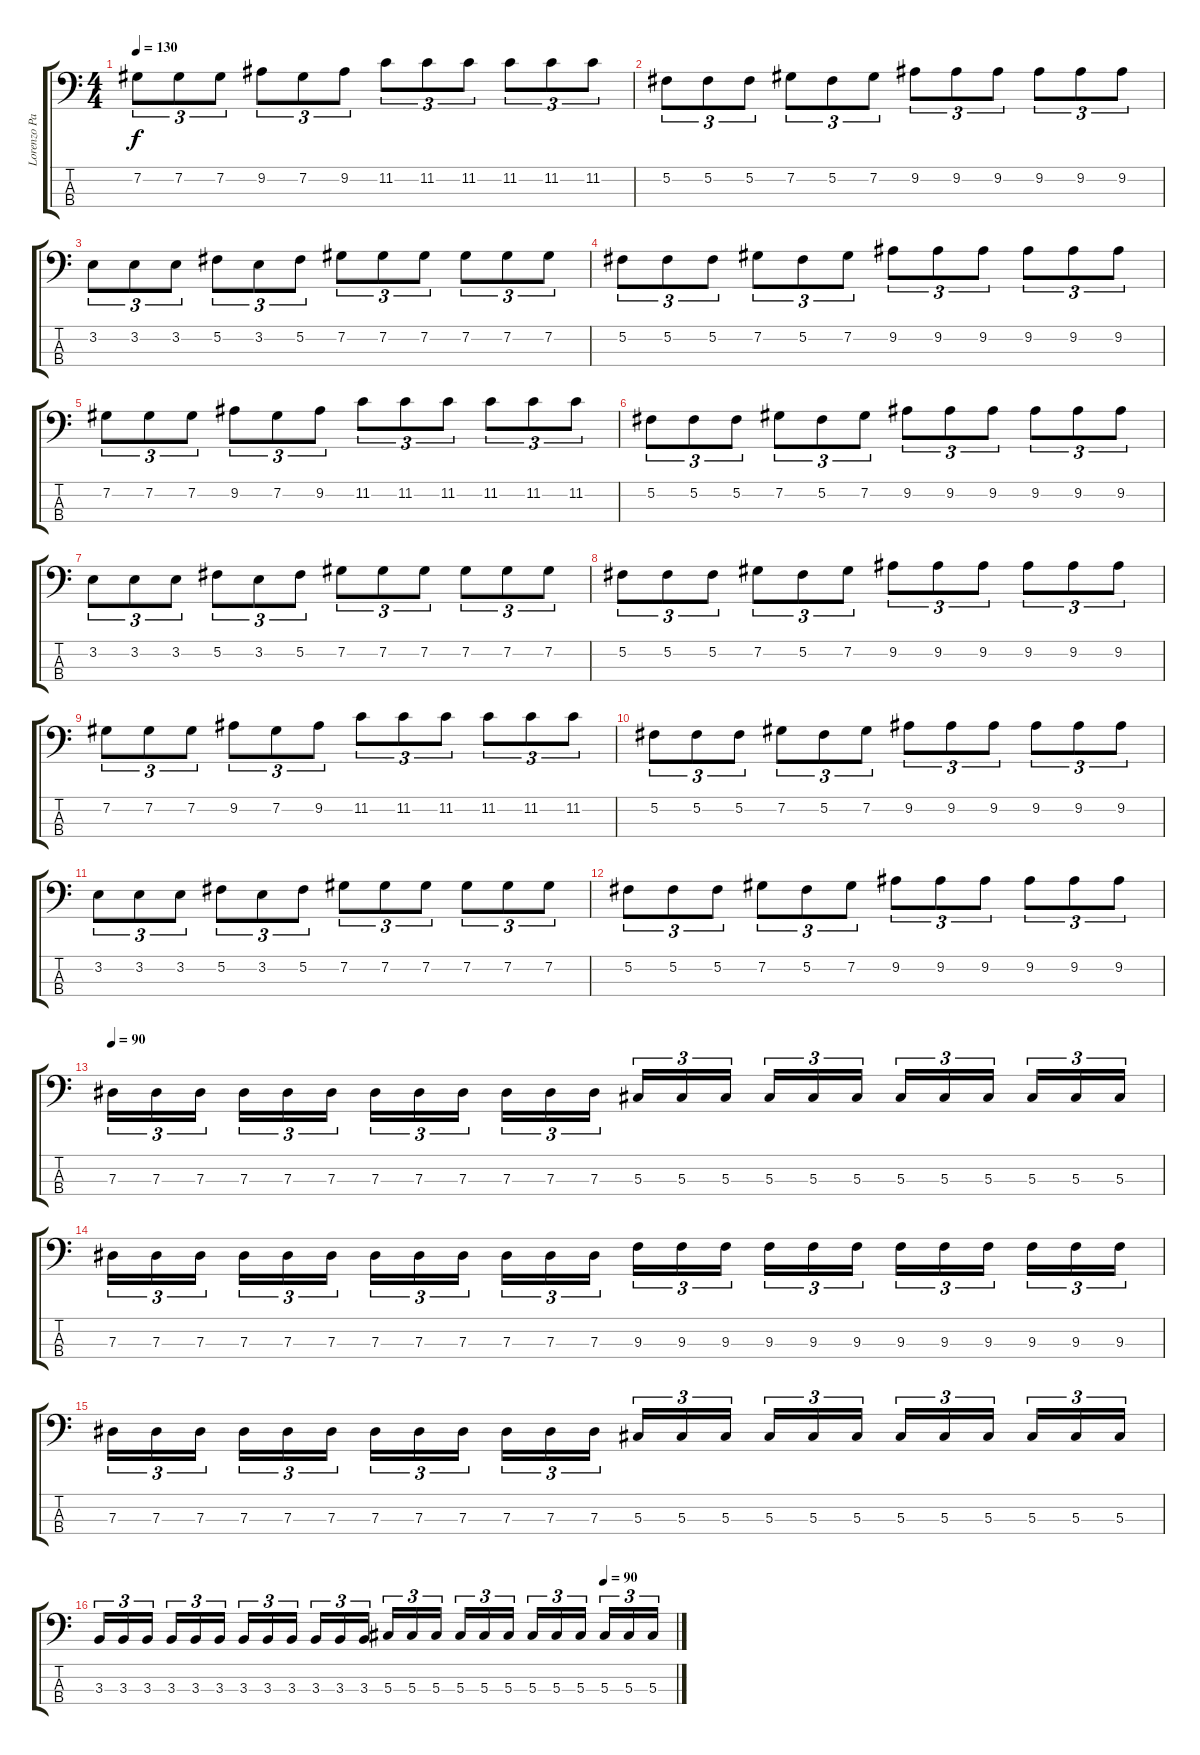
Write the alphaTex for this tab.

\track ("Lorenzo Partida" "Lorenzo Pa") {instrument electricbasspick}
\staff {score tabs}
\tuning (Gb2 Db2 Ab1 Eb1) {hide}
\ts (4 4)
\tempo 130
\clef f4
\ks c
7.2.8{tu (3 2) dy f} 7.2.8{tu (3 2)} 7.2.8{tu (3 2)} 9.2.8{tu (3 2)} 7.2.8{tu (3 2)} 9.2.8{tu (3 2)} 11.2.8{tu (3 2)} 11.2.8{tu (3 2)} 11.2.8{tu (3 2)} 11.2.8{tu (3 2)} 11.2.8{tu (3 2)} 11.2.8{tu (3 2)} |
5.2.8{tu (3 2)} 5.2.8{tu (3 2)} 5.2.8{tu (3 2)} 7.2.8{tu (3 2)} 5.2.8{tu (3 2)} 7.2.8{tu (3 2)} 9.2.8{tu (3 2)} 9.2.8{tu (3 2)} 9.2.8{tu (3 2)} 9.2.8{tu (3 2)} 9.2.8{tu (3 2)} 9.2.8{tu (3 2)} |
3.2.8{tu (3 2)} 3.2.8{tu (3 2)} 3.2.8{tu (3 2)} 5.2.8{tu (3 2)} 3.2.8{tu (3 2)} 5.2.8{tu (3 2)} 7.2.8{tu (3 2)} 7.2.8{tu (3 2)} 7.2.8{tu (3 2)} 7.2.8{tu (3 2)} 7.2.8{tu (3 2)} 7.2.8{tu (3 2)} |
5.2.8{tu (3 2)} 5.2.8{tu (3 2)} 5.2.8{tu (3 2)} 7.2.8{tu (3 2)} 5.2.8{tu (3 2)} 7.2.8{tu (3 2)} 9.2.8{tu (3 2)} 9.2.8{tu (3 2)} 9.2.8{tu (3 2)} 9.2.8{tu (3 2)} 9.2.8{tu (3 2)} 9.2.8{tu (3 2)} |
7.2.8{tu (3 2)} 7.2.8{tu (3 2)} 7.2.8{tu (3 2)} 9.2.8{tu (3 2)} 7.2.8{tu (3 2)} 9.2.8{tu (3 2)} 11.2.8{tu (3 2)} 11.2.8{tu (3 2)} 11.2.8{tu (3 2)} 11.2.8{tu (3 2)} 11.2.8{tu (3 2)} 11.2.8{tu (3 2)} |
5.2.8{tu (3 2)} 5.2.8{tu (3 2)} 5.2.8{tu (3 2)} 7.2.8{tu (3 2)} 5.2.8{tu (3 2)} 7.2.8{tu (3 2)} 9.2.8{tu (3 2)} 9.2.8{tu (3 2)} 9.2.8{tu (3 2)} 9.2.8{tu (3 2)} 9.2.8{tu (3 2)} 9.2.8{tu (3 2)} |
3.2.8{tu (3 2)} 3.2.8{tu (3 2)} 3.2.8{tu (3 2)} 5.2.8{tu (3 2)} 3.2.8{tu (3 2)} 5.2.8{tu (3 2)} 7.2.8{tu (3 2)} 7.2.8{tu (3 2)} 7.2.8{tu (3 2)} 7.2.8{tu (3 2)} 7.2.8{tu (3 2)} 7.2.8{tu (3 2)} |
5.2.8{tu (3 2)} 5.2.8{tu (3 2)} 5.2.8{tu (3 2)} 7.2.8{tu (3 2)} 5.2.8{tu (3 2)} 7.2.8{tu (3 2)} 9.2.8{tu (3 2)} 9.2.8{tu (3 2)} 9.2.8{tu (3 2)} 9.2.8{tu (3 2)} 9.2.8{tu (3 2)} 9.2.8{tu (3 2)} |
7.2.8{tu (3 2)} 7.2.8{tu (3 2)} 7.2.8{tu (3 2)} 9.2.8{tu (3 2)} 7.2.8{tu (3 2)} 9.2.8{tu (3 2)} 11.2.8{tu (3 2)} 11.2.8{tu (3 2)} 11.2.8{tu (3 2)} 11.2.8{tu (3 2)} 11.2.8{tu (3 2)} 11.2.8{tu (3 2)} |
5.2.8{tu (3 2)} 5.2.8{tu (3 2)} 5.2.8{tu (3 2)} 7.2.8{tu (3 2)} 5.2.8{tu (3 2)} 7.2.8{tu (3 2)} 9.2.8{tu (3 2)} 9.2.8{tu (3 2)} 9.2.8{tu (3 2)} 9.2.8{tu (3 2)} 9.2.8{tu (3 2)} 9.2.8{tu (3 2)} |
3.2.8{tu (3 2)} 3.2.8{tu (3 2)} 3.2.8{tu (3 2)} 5.2.8{tu (3 2)} 3.2.8{tu (3 2)} 5.2.8{tu (3 2)} 7.2.8{tu (3 2)} 7.2.8{tu (3 2)} 7.2.8{tu (3 2)} 7.2.8{tu (3 2)} 7.2.8{tu (3 2)} 7.2.8{tu (3 2)} |
5.2.8{tu (3 2)} 5.2.8{tu (3 2)} 5.2.8{tu (3 2)} 7.2.8{tu (3 2)} 5.2.8{tu (3 2)} 7.2.8{tu (3 2)} 9.2.8{tu (3 2)} 9.2.8{tu (3 2)} 9.2.8{tu (3 2)} 9.2.8{tu (3 2)} 9.2.8{tu (3 2)} 9.2.8{tu (3 2)} |
\tempo 90
7.3.16{tu (3 2)} 7.3.16{tu (3 2)} 7.3.16{tu (3 2)} 7.3.16{tu (3 2)} 7.3.16{tu (3 2)} 7.3.16{tu (3 2)} 7.3.16{tu (3 2)} 7.3.16{tu (3 2)} 7.3.16{tu (3 2)} 7.3.16{tu (3 2)} 7.3.16{tu (3 2)} 7.3.16{tu (3 2)} 5.3.16{tu (3 2)} 5.3.16{tu (3 2)} 5.3.16{tu (3 2)} 5.3.16{tu (3 2)} 5.3.16{tu (3 2)} 5.3.16{tu (3 2)} 5.3.16{tu (3 2)} 5.3.16{tu (3 2)} 5.3.16{tu (3 2)} 5.3.16{tu (3 2)} 5.3.16{tu (3 2)} 5.3.16{tu (3 2)} |
7.3.16{tu (3 2)} 7.3.16{tu (3 2)} 7.3.16{tu (3 2)} 7.3.16{tu (3 2)} 7.3.16{tu (3 2)} 7.3.16{tu (3 2)} 7.3.16{tu (3 2)} 7.3.16{tu (3 2)} 7.3.16{tu (3 2)} 7.3.16{tu (3 2)} 7.3.16{tu (3 2)} 7.3.16{tu (3 2)} 9.3.16{tu (3 2)} 9.3.16{tu (3 2)} 9.3.16{tu (3 2)} 9.3.16{tu (3 2)} 9.3.16{tu (3 2)} 9.3.16{tu (3 2)} 9.3.16{tu (3 2)} 9.3.16{tu (3 2)} 9.3.16{tu (3 2)} 9.3.16{tu (3 2)} 9.3.16{tu (3 2)} 9.3.16{tu (3 2)} |
7.3.16{tu (3 2)} 7.3.16{tu (3 2)} 7.3.16{tu (3 2)} 7.3.16{tu (3 2)} 7.3.16{tu (3 2)} 7.3.16{tu (3 2)} 7.3.16{tu (3 2)} 7.3.16{tu (3 2)} 7.3.16{tu (3 2)} 7.3.16{tu (3 2)} 7.3.16{tu (3 2)} 7.3.16{tu (3 2)} 5.3.16{tu (3 2)} 5.3.16{tu (3 2)} 5.3.16{tu (3 2)} 5.3.16{tu (3 2)} 5.3.16{tu (3 2)} 5.3.16{tu (3 2)} 5.3.16{tu (3 2)} 5.3.16{tu (3 2)} 5.3.16{tu (3 2)} 5.3.16{tu (3 2)} 5.3.16{tu (3 2)} 5.3.16{tu (3 2)} |
\tempo (90 0.875)
3.3.16{tu (3 2)} 3.3.16{tu (3 2)} 3.3.16{tu (3 2)} 3.3.16{tu (3 2)} 3.3.16{tu (3 2)} 3.3.16{tu (3 2)} 3.3.16{tu (3 2)} 3.3.16{tu (3 2)} 3.3.16{tu (3 2)} 3.3.16{tu (3 2)} 3.3.16{tu (3 2)} 3.3.16{tu (3 2)} 5.3.16{tu (3 2)} 5.3.16{tu (3 2)} 5.3.16{tu (3 2)} 5.3.16{tu (3 2)} 5.3.16{tu (3 2)} 5.3.16{tu (3 2)} 5.3.16{tu (3 2)} 5.3.16{tu (3 2)} 5.3.16{tu (3 2)} 5.3.16{tu (3 2)} 5.3.16{tu (3 2)} 5.3.16{tu (3 2)}
